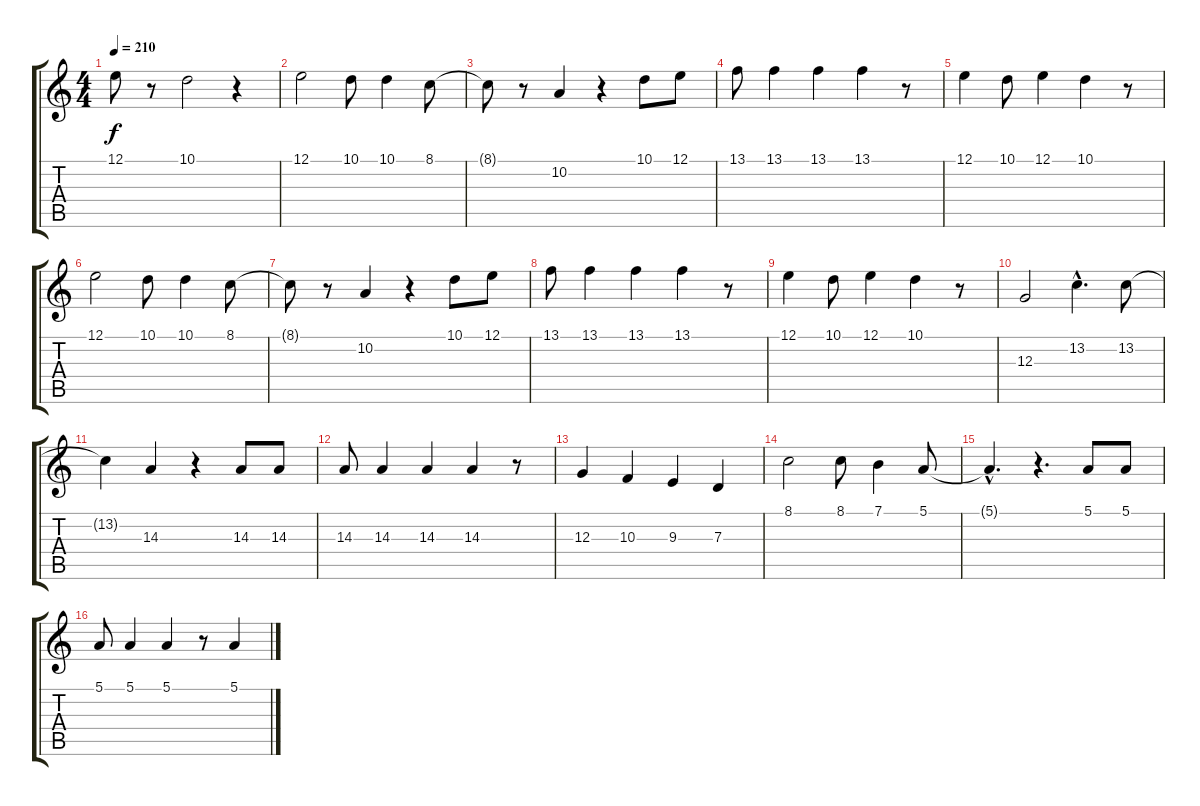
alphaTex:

\track "" {instrument pad4choir}
\staff {score tabs}
\tuning (E4 B3 G3 D3 A2 E2) {hide}
\ts (4 4)
\tempo 210
\clef g2
\ks c
12.1{t}.8{dy f} r.8 10.1.2 r.4 |
12.1.2 10.1.8 10.1.4 8.1.8 |
8.1{t}.8 r.8 10.2.4 r.4 10.1.8 12.1.8 |
13.1.8 13.1.4 13.1.4 13.1.4 r.8 |
12.1.4 10.1.8 12.1.4 10.1.4 r.8 |
12.1.2 10.1.8 10.1.4 8.1.8 |
8.1{t}.8 r.8 10.2.4 r.4 10.1.8 12.1.8 |
13.1.8 13.1.4 13.1.4 13.1.4 r.8 |
12.1.4 10.1.8 12.1.4 10.1.4 r.8 |
12.3.2 13.2{hac}.4{d} 13.2.8 |
13.2{t}.4 14.3.4 r.4 14.3.8 14.3.8 |
14.3.8 14.3.4 14.3.4 14.3.4 r.8 |
12.3.4 10.3.4 9.3.4 7.3.4 |
8.1.2 8.1.8 7.1.4 5.1.8 |
5.1{hac t}.4{d} r.4{d} 5.1.8 5.1.8 |
5.1.8 5.1.4 5.1.4 r.8 5.1.4
